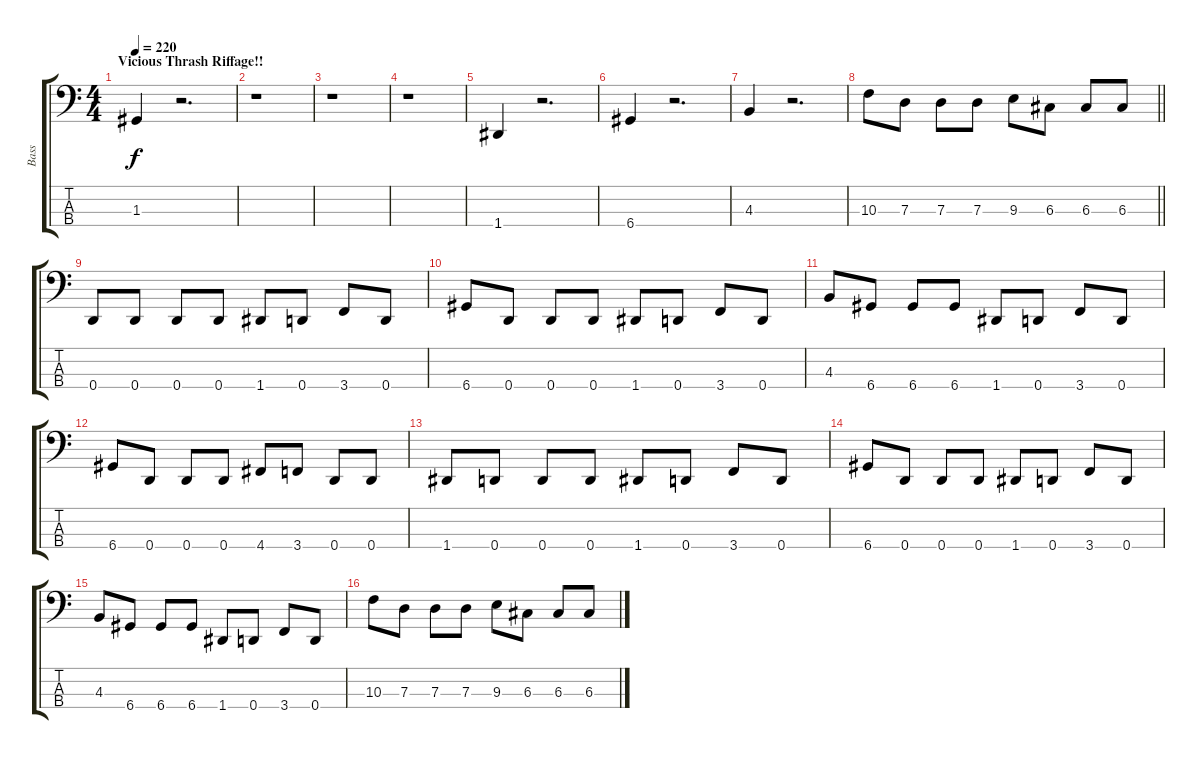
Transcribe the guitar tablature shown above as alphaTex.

\track ("Bass" "Bass") {instrument electricbassfinger}
\staff {score tabs}
\tuning (F2 C2 G1 D1) {hide}
\ts (4 4)
\section ("" "Vicious Thrash Riffage!!")
\tempo 220
\clef f4
\ks c
1.3.4{dy f} r.2{d} |
r.1 |
r.1 |
r.1 |
1.4.4 r.2{d} |
6.4.4 r.2{d} |
4.3.4 r.2{d} |
\barLineRight lightlight
10.3.8 7.3.8 7.3.8 7.3.8 9.3.8 6.3.8 6.3.8 6.3.8 |
\section ("" "")
0.4.8 0.4.8 0.4.8 0.4.8 1.4.8 0.4.8 3.4.8 0.4.8 |
6.4.8 0.4.8 0.4.8 0.4.8 1.4.8 0.4.8 3.4.8 0.4.8 |
4.3.8 6.4.8 6.4.8 6.4.8 1.4.8 0.4.8 3.4.8 0.4.8 |
6.4.8 0.4.8 0.4.8 0.4.8 4.4.8 3.4.8 0.4.8 0.4.8 |
1.4.8 0.4.8 0.4.8 0.4.8 1.4.8 0.4.8 3.4.8 0.4.8 |
6.4.8 0.4.8 0.4.8 0.4.8 1.4.8 0.4.8 3.4.8 0.4.8 |
4.3.8 6.4.8 6.4.8 6.4.8 1.4.8 0.4.8 3.4.8 0.4.8 |
10.3.8 7.3.8 7.3.8 7.3.8 9.3.8 6.3.8 6.3.8 6.3.8
